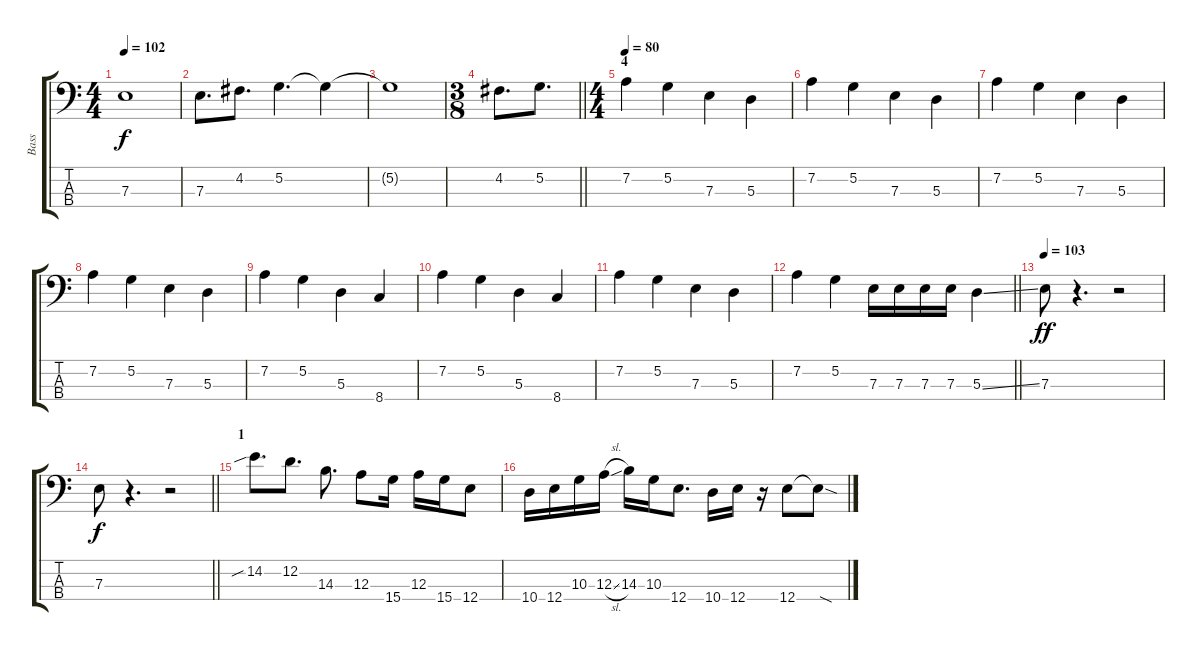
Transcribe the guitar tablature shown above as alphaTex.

\track ("Bass" "Bass") {instrument electricbassfinger}
\staff {score tabs}
\tuning (G2 D2 A1 E1) {hide}
\ts (4 4)
\tempo 102
\clef f4
\ks c
7.3{t}.1{dy f} |
7.3.8{d} 4.2.8{d} 5.2.4{d} 5.2{t}.4 |
5.2{t}.1 |
\ts (3 8)
\barLineRight lightlight
4.2.8{d} 5.2.8{d} |
\ts (4 4)
\section ("" "4")
\tempo 80
7.2.4 5.2.4 7.3.4 5.3.4 |
7.2.4 5.2.4 7.3.4 5.3.4 |
7.2.4 5.2.4 7.3.4 5.3.4 |
7.2.4 5.2.4 7.3.4 5.3.4 |
7.2.4 5.2.4 5.3.4 8.4.4 |
7.2.4 5.2.4 5.3.4 8.4.4 |
7.2.4 5.2.4 7.3.4 5.3.4 |
\barLineRight lightlight
7.2.4 5.2.4 7.3.16 7.3.16 7.3.16 7.3.16 5.3{ss}.4 |
\section ("" "")
\tempo 103
7.3.8{dy ff} r.4{d} r.2 |
\barLineRight lightlight
7.3.8{dy f} r.4{d} r.2 |
\section ("" "1")
14.2{sib}.8{d} 12.2.8{d} 14.3.8{d} 12.3.8 15.4.16 12.3.16 15.4.16 12.4.8 |
10.4.16 12.4.16 10.3.16 12.3{sl}.16 14.3.16 10.3.16 12.4.8{d} 10.4.16 12.4.16 r.16 12.4.8 12.4{sod t}.8
